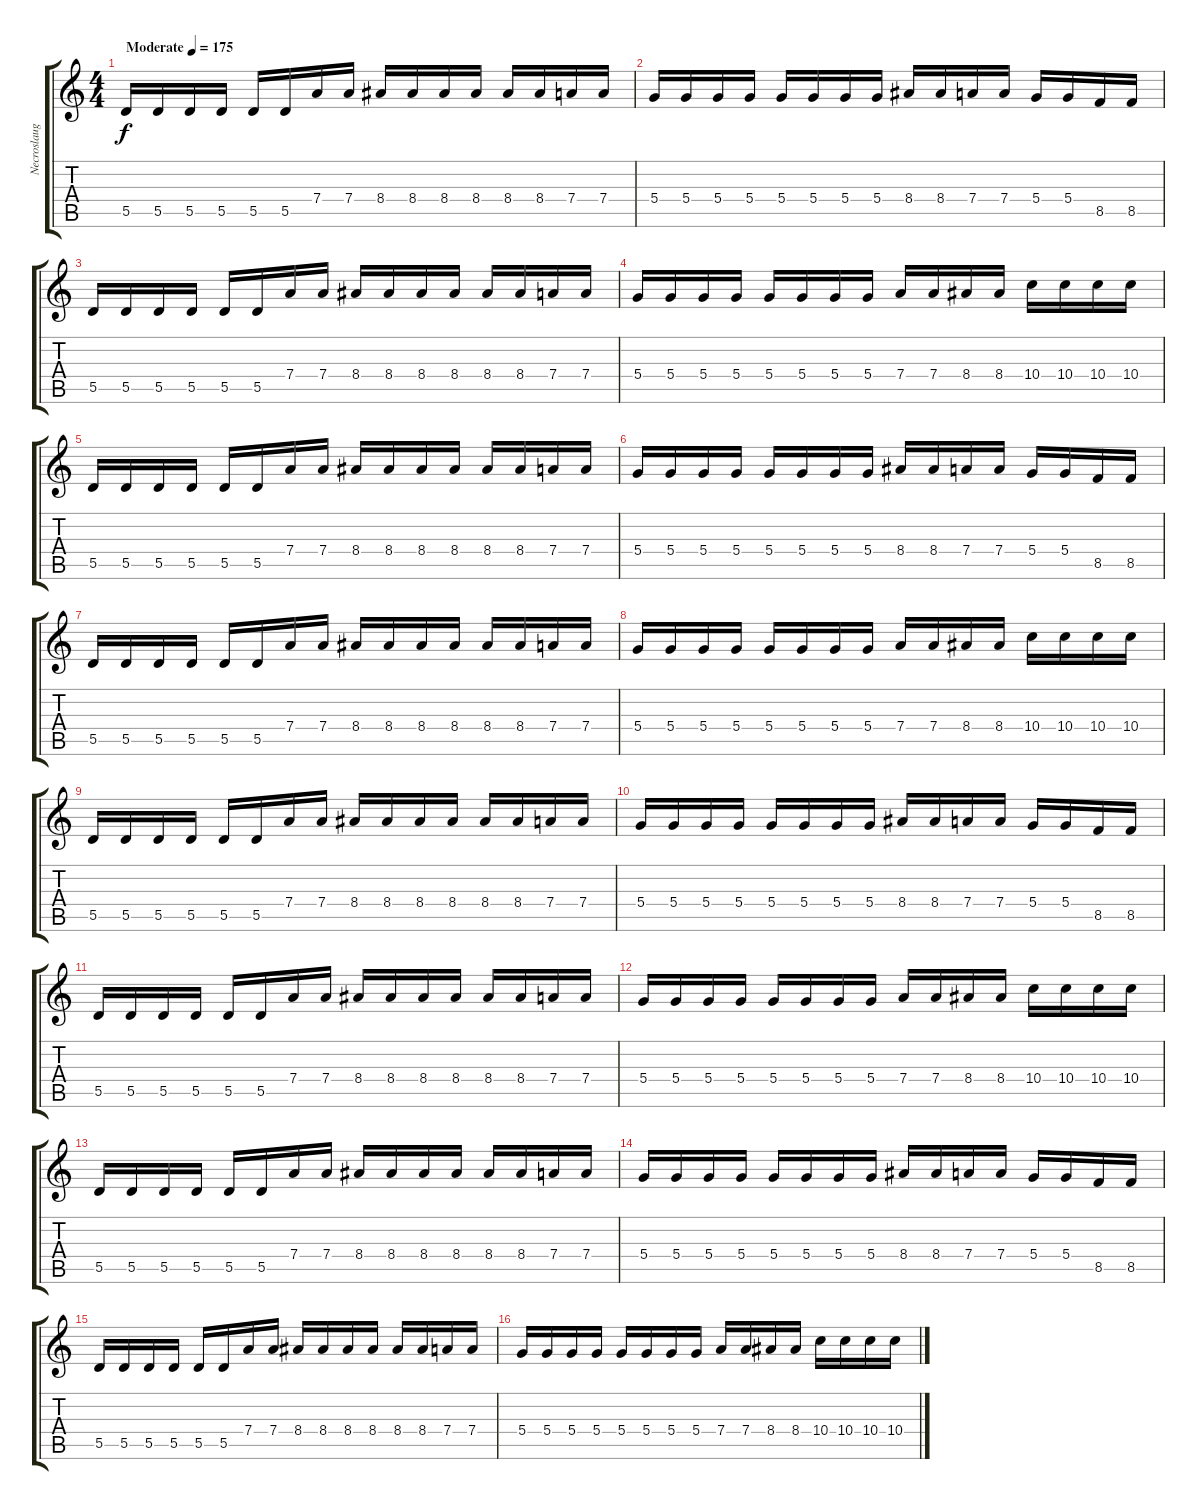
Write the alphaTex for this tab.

\track ("Necroslaughter" "Necroslaug") {instrument distortionguitar}
\staff {score tabs}
\tuning (E4 B3 G3 D3 A2 E2) {hide}
\ts (4 4)
\tempo (175 "Moderate")
\clef g2
\ks c
5.5.16{dy f instrument distortionguitar} 5.5.16 5.5.16 5.5.16 5.5.16 5.5.16 7.4.16 7.4.16 8.4.16 8.4.16 8.4.16 8.4.16 8.4.16 8.4.16 7.4.16 7.4.16 |
5.4.16 5.4.16 5.4.16 5.4.16 5.4.16 5.4.16 5.4.16 5.4.16 8.4.16 8.4.16 7.4.16 7.4.16 5.4.16 5.4.16 8.5.16 8.5.16 |
5.5.16 5.5.16 5.5.16 5.5.16 5.5.16 5.5.16 7.4.16 7.4.16 8.4.16 8.4.16 8.4.16 8.4.16 8.4.16 8.4.16 7.4.16 7.4.16 |
5.4.16 5.4.16 5.4.16 5.4.16 5.4.16 5.4.16 5.4.16 5.4.16 7.4.16 7.4.16 8.4.16 8.4.16 10.4.16 10.4.16 10.4.16 10.4.16 |
5.5.16 5.5.16 5.5.16 5.5.16 5.5.16 5.5.16 7.4.16 7.4.16 8.4.16 8.4.16 8.4.16 8.4.16 8.4.16 8.4.16 7.4.16 7.4.16 |
5.4.16 5.4.16 5.4.16 5.4.16 5.4.16 5.4.16 5.4.16 5.4.16 8.4.16 8.4.16 7.4.16 7.4.16 5.4.16 5.4.16 8.5.16 8.5.16 |
5.5.16 5.5.16 5.5.16 5.5.16 5.5.16 5.5.16 7.4.16 7.4.16 8.4.16 8.4.16 8.4.16 8.4.16 8.4.16 8.4.16 7.4.16 7.4.16 |
5.4.16 5.4.16 5.4.16 5.4.16 5.4.16 5.4.16 5.4.16 5.4.16 7.4.16 7.4.16 8.4.16 8.4.16 10.4.16 10.4.16 10.4.16 10.4.16 |
5.5.16 5.5.16 5.5.16 5.5.16 5.5.16 5.5.16 7.4.16 7.4.16 8.4.16 8.4.16 8.4.16 8.4.16 8.4.16 8.4.16 7.4.16 7.4.16 |
5.4.16 5.4.16 5.4.16 5.4.16 5.4.16 5.4.16 5.4.16 5.4.16 8.4.16 8.4.16 7.4.16 7.4.16 5.4.16 5.4.16 8.5.16 8.5.16 |
5.5.16 5.5.16 5.5.16 5.5.16 5.5.16 5.5.16 7.4.16 7.4.16 8.4.16 8.4.16 8.4.16 8.4.16 8.4.16 8.4.16 7.4.16 7.4.16 |
5.4.16 5.4.16 5.4.16 5.4.16 5.4.16 5.4.16 5.4.16 5.4.16 7.4.16 7.4.16 8.4.16 8.4.16 10.4.16 10.4.16 10.4.16 10.4.16 |
5.5.16 5.5.16 5.5.16 5.5.16 5.5.16 5.5.16 7.4.16 7.4.16 8.4.16 8.4.16 8.4.16 8.4.16 8.4.16 8.4.16 7.4.16 7.4.16 |
5.4.16 5.4.16 5.4.16 5.4.16 5.4.16 5.4.16 5.4.16 5.4.16 8.4.16 8.4.16 7.4.16 7.4.16 5.4.16 5.4.16 8.5.16 8.5.16 |
5.5.16 5.5.16 5.5.16 5.5.16 5.5.16 5.5.16 7.4.16 7.4.16 8.4.16 8.4.16 8.4.16 8.4.16 8.4.16 8.4.16 7.4.16 7.4.16 |
5.4.16 5.4.16 5.4.16 5.4.16 5.4.16 5.4.16 5.4.16 5.4.16 7.4.16 7.4.16 8.4.16 8.4.16 10.4.16 10.4.16 10.4.16 10.4.16
